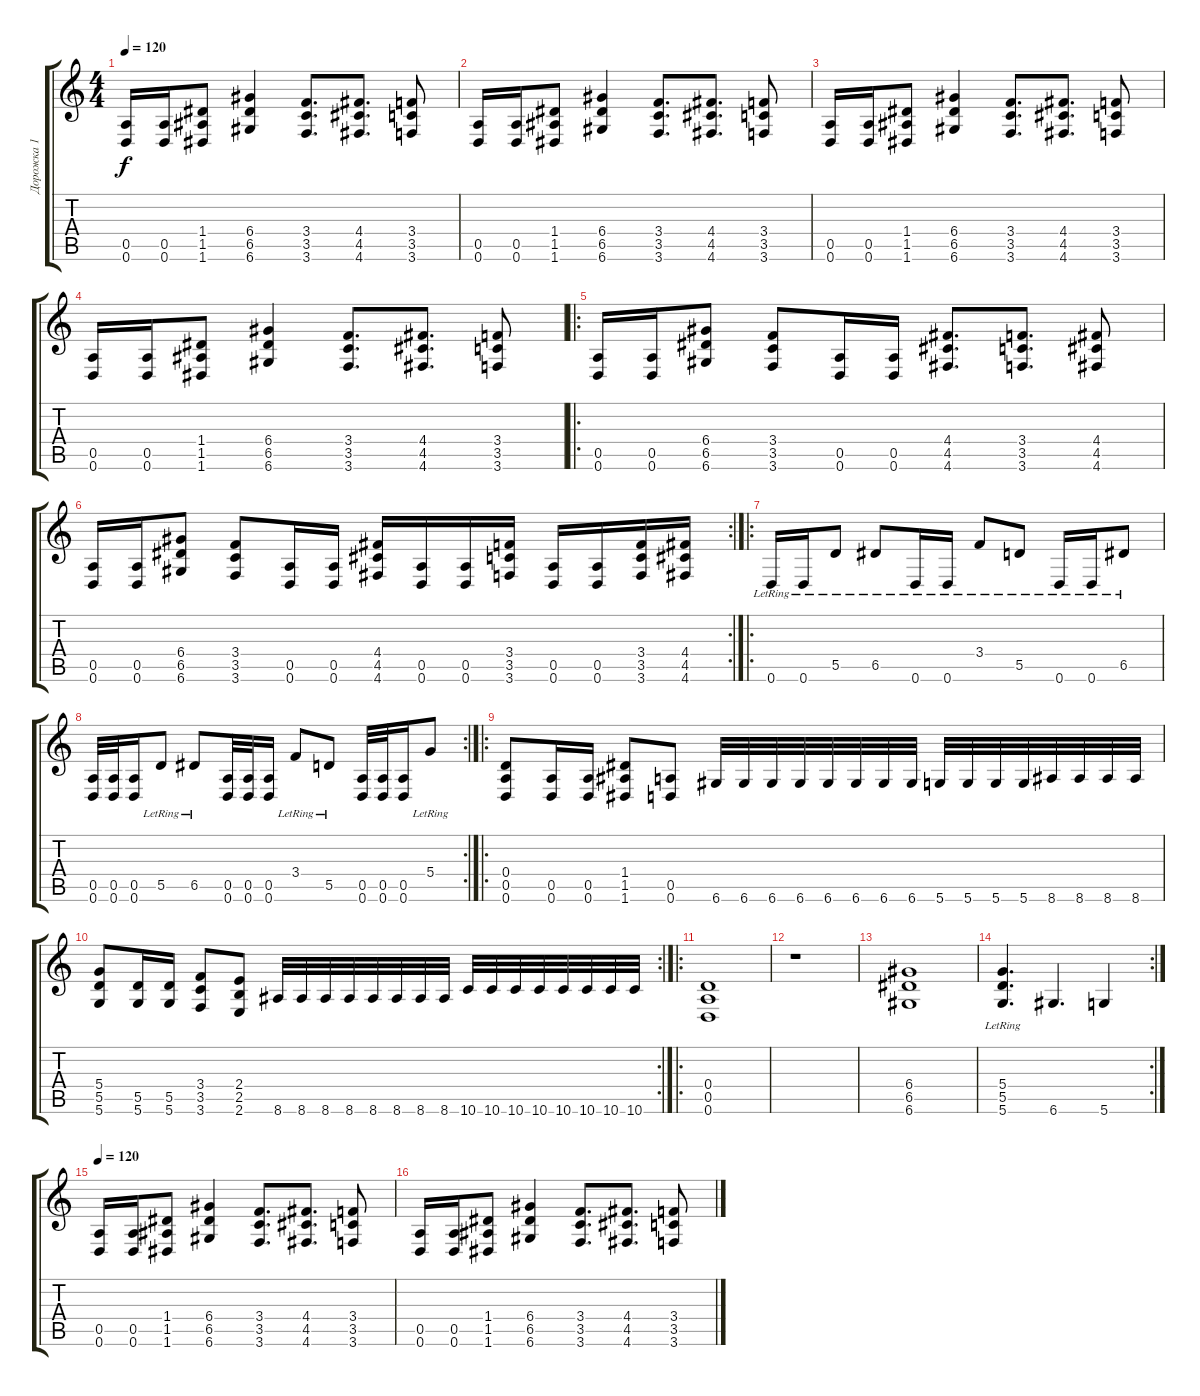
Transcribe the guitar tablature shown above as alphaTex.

\track ("Дорожка 1" "Дорожка 1") {instrument distortionguitar}
\staff {score tabs}
\tuning (E4 B3 G3 D3 A2 D2) {hide}
\ts (4 4)
\tempo 120
\clef g2
\ks c
(0.5 0.6).16{dy f} (0.5 0.6).16 (1.4 1.5 1.6).8 (6.4 6.5 6.6).4 (3.4 3.5 3.6).8{d} (4.4 4.5 4.6).8{d} (3.4 3.5 3.6).8 |
(0.5 0.6).16 (0.5 0.6).16 (1.4 1.5 1.6).8 (6.4 6.5 6.6).4 (3.4 3.5 3.6).8{d} (4.4 4.5 4.6).8{d} (3.4 3.5 3.6).8 |
(0.5 0.6).16 (0.5 0.6).16 (1.4 1.5 1.6).8 (6.4 6.5 6.6).4 (3.4 3.5 3.6).8{d} (4.4 4.5 4.6).8{d} (3.4 3.5 3.6).8 |
(0.5 0.6).16 (0.5 0.6).16 (1.4 1.5 1.6).8 (6.4 6.5 6.6).4 (3.4 3.5 3.6).8{d} (4.4 4.5 4.6).8{d} (3.4 3.5 3.6).8 |
\ro
(0.5 0.6).16 (0.5 0.6).16 (6.4 6.5 6.6).8 (3.4 3.5 3.6).8 (0.5 0.6).16 (0.5 0.6).16 (4.4 4.5 4.6).8{d} (3.4 3.5 3.6).8{d} (4.4 4.5 4.6).8 |
\rc 2
(0.5 0.6).16 (0.5 0.6).16 (6.4 6.5 6.6).8 (3.4 3.5 3.6).8 (0.5 0.6).16 (0.5 0.6).16 (4.4 4.5 4.6).16 (0.5 0.6).16 (0.5 0.6).16 (3.4 3.5 3.6).16 (0.5 0.6).16 (0.5 0.6).16 (3.4 3.5 3.6).16 (4.4 4.5 4.6).16 |
\ro
0.6{lr}.16 0.6{lr}.16 5.5{lr}.8 6.5{lr}.8 0.6{lr}.16 0.6{lr}.16 3.4{lr}.8 5.5{lr}.8 0.6{lr}.16 0.6{lr}.16 6.5{lr}.8 |
\rc 2
(0.5 0.6).32 (0.5 0.6).32 (0.5 0.6).16 5.5{lr}.8 6.5{lr}.8 (0.5 0.6).32 (0.5 0.6).32 (0.5 0.6).16 3.4{lr}.8 5.5{lr}.8 (0.5 0.6).32 (0.5 0.6).32 (0.5 0.6).16 5.4{lr}.8 |
\ro
(0.4 0.5 0.6).8 (0.5 0.6).16 (0.5 0.6).16 (1.4 1.5 1.6).8 (0.5 0.6).8 6.6.32 6.6.32 6.6.32 6.6.32 6.6.32 6.6.32 6.6.32 6.6.32 5.6.32 5.6.32 5.6.32 5.6.32 8.6.32 8.6.32 8.6.32 8.6.32 |
\rc 2
(5.4 5.5 5.6).8 (5.5 5.6).16 (5.5 5.6).16 (3.4 3.5 3.6).8 (2.4 2.5 2.6).8 8.6.32 8.6.32 8.6.32 8.6.32 8.6.32 8.6.32 8.6.32 8.6.32 10.6.32 10.6.32 10.6.32 10.6.32 10.6.32 10.6.32 10.6.32 10.6.32 |
\ro
(0.4 0.5 0.6).1 |
r.1 |
(6.4 6.5 6.6).1 |
\rc 2
(5.4{lr} 5.5{lr} 5.6).4{d} 6.6.4{d} 5.6.4 |
\tempo 120
(0.5 0.6).16 (0.5 0.6).16 (1.4 1.5 1.6).8 (6.4 6.5 6.6).4 (3.4 3.5 3.6).8{d} (4.4 4.5 4.6).8{d} (3.4 3.5 3.6).8 |
(0.5 0.6).16 (0.5 0.6).16 (1.4 1.5 1.6).8 (6.4 6.5 6.6).4 (3.4 3.5 3.6).8{d} (4.4 4.5 4.6).8{d} (3.4 3.5 3.6).8
